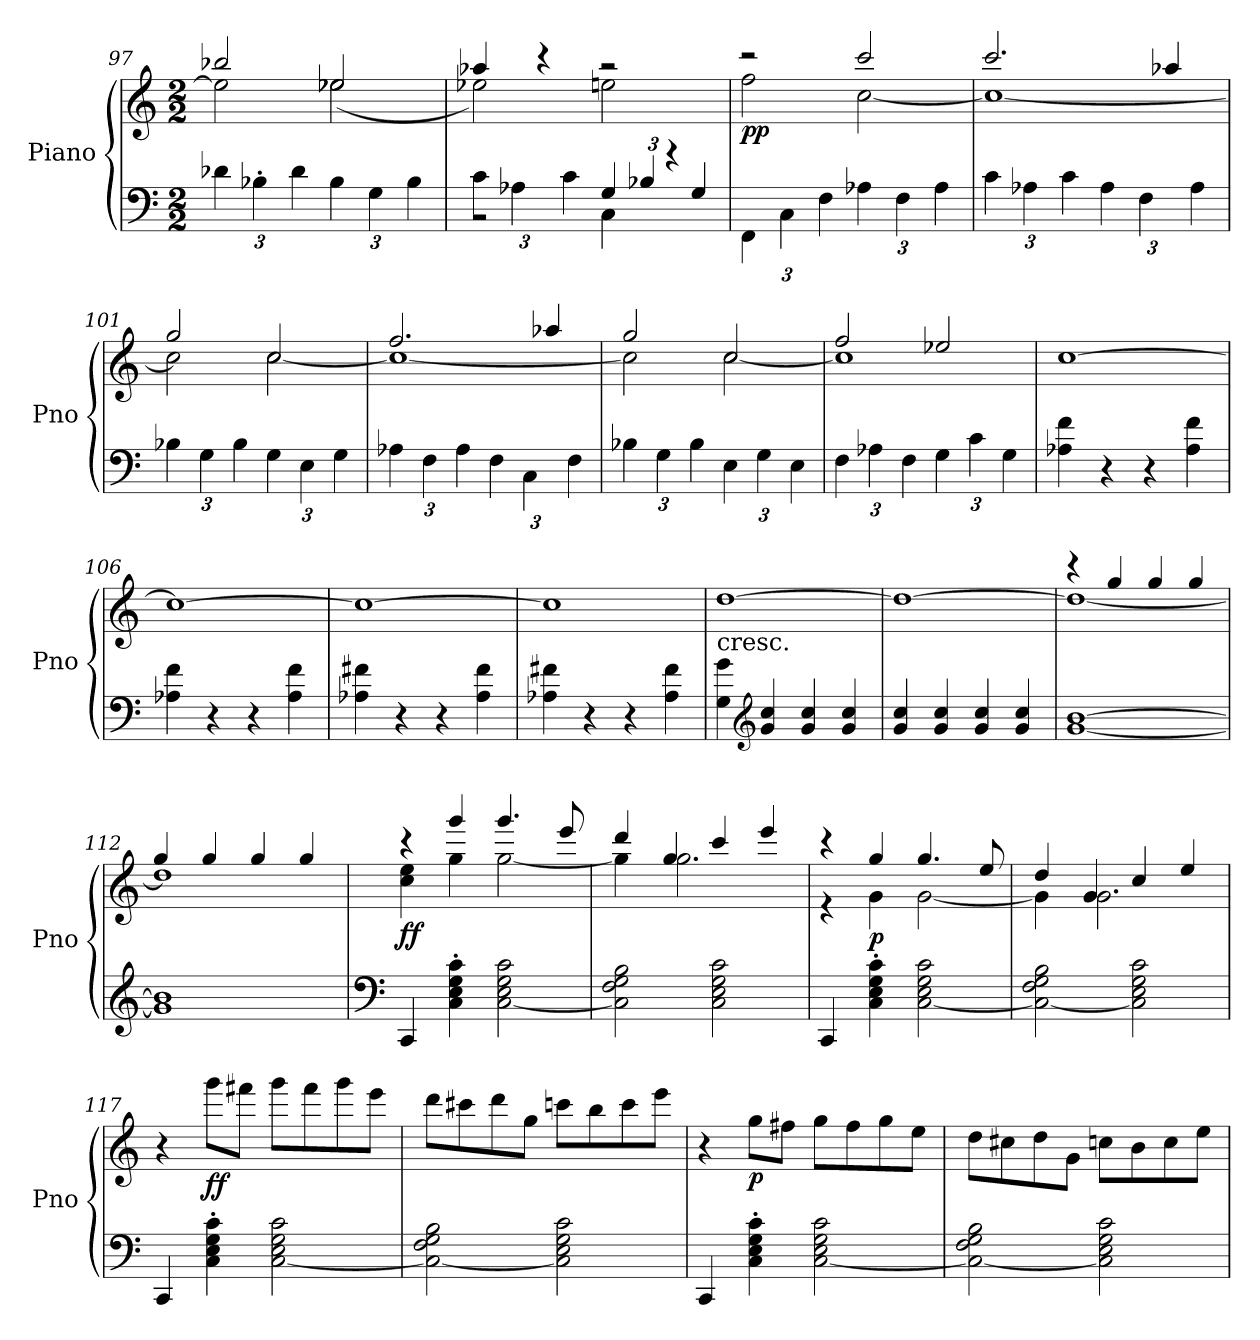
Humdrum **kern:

**kern	**kern	**dynam
*part1	*part1	*part1
*staff2	*staff1	*staff1/2
*I"Piano	*	*
*I'Pno	*	*
*clefF4	*clefG2	*
*k[]	*k[]	*
*M2/2	*M2/2	*
*Xbrackettup	*	*
=97	=97	=97
*	*^	*
6d-X\	2bb-X/	2ee-\]	.
6B-X'\	.	.	.
6d-\	.	.	.
6B-\	2ee-X/	(<2ee-\	.
6G\	.	.	.
6B-\	.	.	.
=98	=98	=98	=98
*^	*	*	*
6c\	2r	4aa-X/	2ee-X\)	.
6A-X\	.	.	.	.
.	.	4r	.	.
6c\	.	.	.	.
4C\	6G/	2r	2een\	.
.	6B-X/	.	.	.
4r	.	.	.	.
.	6G/	.	.	.
=99	=99	=99	=99	=99
!	!	!	!	!LO:DY:b
*v	*v	*	*	*
6FF\	2r	2ff\	pp
6C\	.	.	.
6F\	.	.	.
6A-X\	2ccc/	[2cc\	.
6F\	.	.	.
6A-\	.	.	.
=100	=100	=100	=100
6c\	2.ccc/	1cc_	.
6A-X\	.	.	.
6c\	.	.	.
6A-\	.	.	.
6F\	.	.	.
.	4aa-X/	.	.
6A-\	.	.	.
!!LO:LB:g=z	!!
=101	=101	=101	=101
6B-X\	2gg/	2cc\]	.
6G\	.	.	.
6B-\	.	.	.
6G\	2cc/	[2cc\	.
6E\	.	.	.
6G\	.	.	.
=102	=102	=102	=102
6A-X\	2.ff/	1cc_	.
6F\	.	.	.
6A-\	.	.	.
6F\	.	.	.
6C\	.	.	.
.	4aa-X/	.	.
6F\	.	.	.
=103	=103	=103	=103
6B-X\	2gg/	2cc\]	.
6G\	.	.	.
6B-\	.	.	.
6E\	2cc/	[2cc\	.
6G\	.	.	.
6E\	.	.	.
=104	=104	=104	=104
6F\	2ff/	1cc]	.
6A-X\	.	.	.
6F\	.	.	.
6G\	2ee-X/	.	.
6c\	.	.	.
6G\	.	.	.
*	*v	*v	*
=105	=105	=105
4A-X\ 4f\	[1cc	.
4r	.	.
4r	.	.
4A-\ 4f\	.	.
=106	=106	=106
4A-X\ 4f\	1cc_	.
4r	.	.
4r	.	.
4A-\ 4f\	.	.
=107	=107	=107
4A-X\ 4f#X\	1cc_	.
4r	.	.
4r	.	.
4A-\ 4f#\	.	.
!!LO:LB:g=z
=108	=108	=108
4A-X\ 4f#X\	1cc]	.
4r	.	.
4r	.	.
4A-\ 4f#\	.	.
=109	=109	=109
!	!LO:TX:b:t=cresc.	!
4G\ 4g\	[1dd	.
*clefG2	*	*
4g/ 4cc/	.	.
4g/ 4cc/	.	.
4g/ 4cc/	.	.
=110	=110	=110
4g/ 4cc/	1dd_	.
4g/ 4cc/	.	.
4g/ 4cc/	.	.
4g/ 4cc/	.	.
=111	=111	=111
*	*^	*
[1g [1b	4r	1dd_	.
.	4gg/	.	.
.	4gg/	.	.
.	4gg/	.	.
=112	=112	=112	=112
1g] 1b]	4gg/	1dd]	.
.	4gg/	.	.
.	4gg/	.	.
.	4gg/	.	.
=113	=113	=113	=113
*clefF4	*	*	*
!	!	!	!LO:DY:b
4CC/	4r	4cc\ 4ee\	ff
4C\' 4E\' 4G\' 4c\'	4ggg/	4gg\	.
[2C\ 2E\ 2G\ 2c\	4.ggg/	[2gg\	.
.	8eee/	.	.
=114	=114	=114	=114
2C\] 2F\ 2G\ 2B\	4ddd/	4gg\]	.
.	4gg/	2.gg\	.
2C\ 2E\ 2G\ 2c\	4ccc/	.	.
.	4eee/	.	.
=115	=115	=115	=115
4CC/	4r	4r	.
!	!	!	!LO:DY:b
4C\' 4E\' 4G\' 4c\'	4gg/	4g\	p
[2C\ 2E\ 2G\ 2c\	4.gg/	[2g\	.
.	8ee/	.	.
!!LO:PB:g=z	!!
=116	=116	=116	=116
2C\_ 2F\ 2G\ 2B\	4dd/	4g\]	.
.	4g/	2.g\	.
2C\] 2E\ 2G\ 2c\	4cc/	.	.
.	4ee/	.	.
*	*v	*v	*
=117	=117	=117
4CC/	4r	.
!	!	!LO:DY:b
4C\' 4E\' 4G\' 4c\'	8ggg\L	ff
.	8fff#X\J	.
[2C\ 2E\ 2G\ 2c\	8ggg\L	.
.	8fff#\	.
.	8ggg\	.
.	8eee\J	.
=118	=118	=118
2C\_ 2F\ 2G\ 2B\	8ddd\L	.
.	8ccc#X\	.
.	8ddd\	.
.	8gg\J	.
2C\] 2E\ 2G\ 2c\	8cccn\L	.
.	8bb\	.
.	8ccc\	.
.	8eee\J	.
=119	=119	=119
4CC/	4r	.
!	!	!LO:DY:b
4C\' 4E\' 4G\' 4c\'	8gg\L	p
.	8ff#X\J	.
[2C\ 2E\ 2G\ 2c\	8gg\L	.
.	8ff#\	.
.	8gg\	.
.	8ee\J	.
!!LO:LB:g=z
=120	=120	=120
2C\_ 2F\ 2G\ 2B\	8dd\L	.
.	8cc#X\	.
.	8dd\	.
.	8g\J	.
2C\] 2E\ 2G\ 2c\	8ccn\L	.
.	8b\	.
.	8cc\	.
.	8ee\J	.
=	=	=
*-	*-	*-
